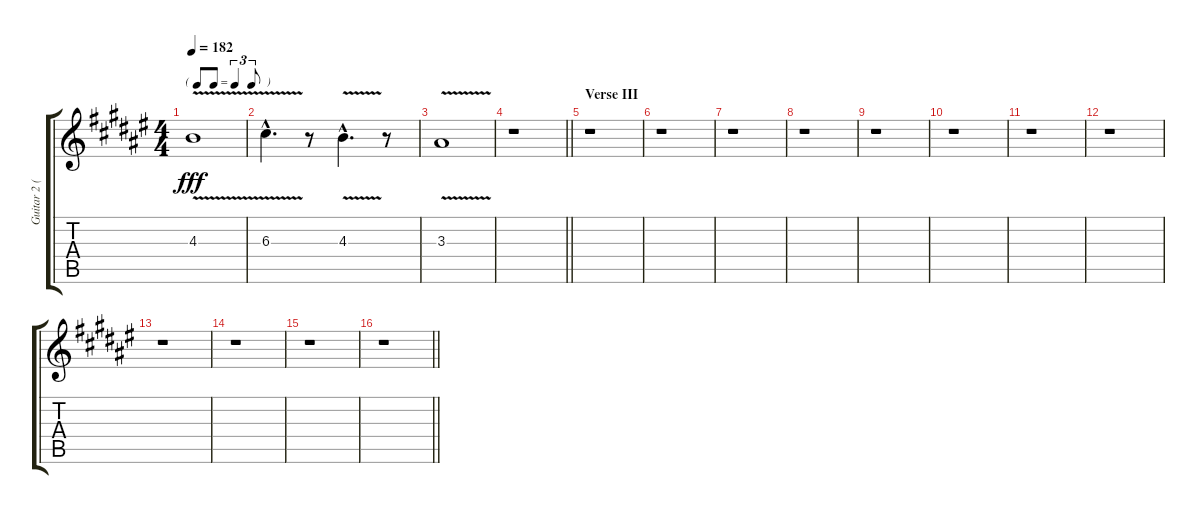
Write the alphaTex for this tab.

\track ("Guitar 2 (clarinette)" "Guitar 2 (") {instrument distortionguitar}
\staff {score tabs}
\tuning (E4 B3 G3 D3 A2 E2) {hide}
\ts (4 4)
\tf triplet8th
\tempo 182
\clef g2
\ks f#
4.3{v}.1{dy fff} |
6.3{v hac}.4{d} r.8 4.3{v hac}.4{d} r.8 |
3.3{v}.1 |
\barLineRight lightlight
r.1 |
\section ("" "Verse III")
r.1 |
r.1 |
r.1 |
r.1 |
r.1 |
r.1 |
r.1 |
r.1 |
r.1 |
r.1 |
r.1 |
\barLineRight lightlight
r.1
